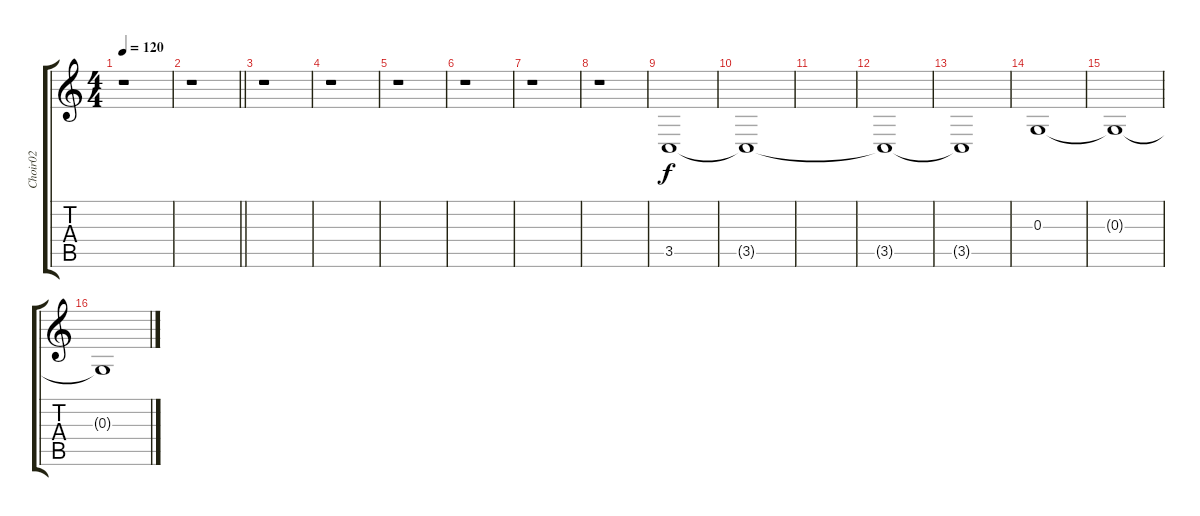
\track ("Choir02" "Choir02") {instrument choiraahs}
\staff {score tabs}
\tuning (E4 B3 G3 D3 A2 E2) {hide}
\ts (4 4)
\tempo 120
\clef g2
\ks c
r.1{dy f} |
\barLineRight lightlight
r.1 |
r.1 |
r.1 |
r.1 |
r.1 |
r.1 |
r.1 |
3.5.1 |
3.5{t}.1 |
|
3.5{t}.1 |
3.5{t}.1 |
0.3.1 |
0.3{t}.1 |
0.3{t}.1
